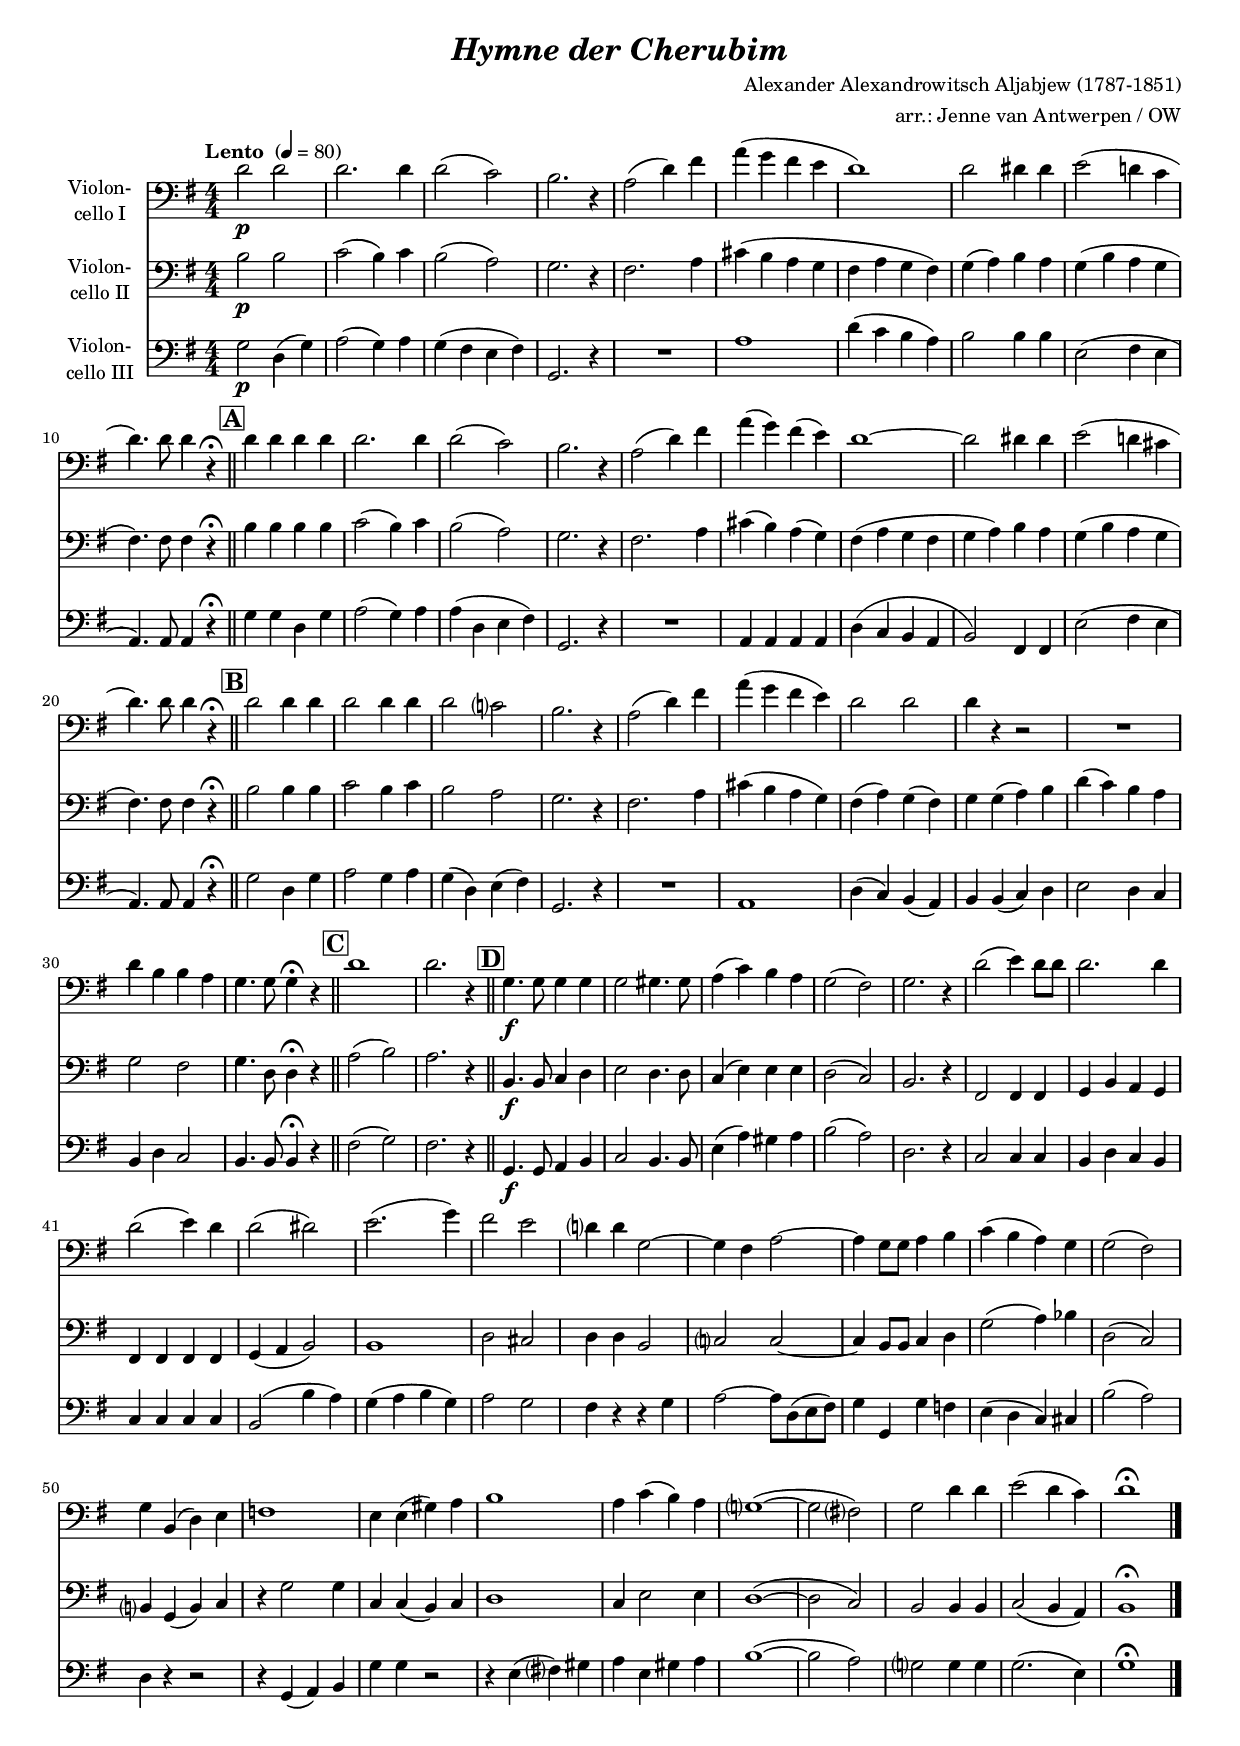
\version "2.18.2"
\include "deutsch.ly"

#(set-global-staff-size 17)

\header {
  title     = \markup \bold \italic "Hymne der Cherubim"
  composer  = "Alexander Alexandrowitsch Aljabjew (1787-1851)"
  arranger  = "arr.: Jenne van Antwerpen / OW"
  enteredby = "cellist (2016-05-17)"
%  piece     = ""
}

voiceconsts = {
  \key g \major
  \time 4/4
  \clef "bass"
  \tempo "Lento " 4=80
  \numericTimeSignature
%  \compressFullBarRests
  \set tupletSpannerDuration = #(ly:make-moment 1 4)
  % Set default beaming for all staves
%  \set Timing.beamExceptions = #'()
%  \set Timing.baseMoment     = #(ly:make-moment 3 8)
%  \set Timing.beatStructure  = #'(1 1)
}

mist = "string ensemble 1"
%miba = "trombone"
miba = "bassoon"
mivc = "trombone"
mikl = "concertina"
%miba = "electric bass (finger)"

boxa = { \bar "||" \mark \markup \box \bold "A" }
boxb = { \bar "||" \mark \markup \box \bold "B" }
boxc = { \bar "||" \mark \markup \box \bold "C" }
boxd = { \bar "||" \mark \markup \box \bold "D" }

va = \relative c' {
  \voiceconsts

  d2\p d
  d2. d4
  d2( c)
  h2. r4
  a2( d4) fis
  a( g fis e
  d1)
  d2 dis4 dis
  e2( d!4 c

  d4.) d8 d4 r\fermata \boxa
  d d d d
  d2. d4
  d2( c)
  h2. r4
  a2( d4) fis
  a( g) fis( e)
  d1~
  d2 dis4 dis

  e2( d!4 cis
  d4.) d8 d4 r\fermata \boxb
  d2 d4 d
  d2 d4 d
  d2 c?
  h2. r4
  a2( d4) fis
  a( g fis e)
  d2 d

  d4 r r2
  R1
  d4 h h a
  g4. g8 g4\fermata r \boxc
  d'1
  d2. r4 \boxd
  g,4.\f g8 g4 g
  g2 gis4. gis8
  a4( c) h a
  g2( fis)

  g2. r4
  d'2( e4) d8 d
  d2. d4
  d2( e4) d
  d2( dis)
  e2.( g4)
  fis2 e
  d?4 d g,2~
  g4 fis a2~
  a4 g8 g a4 h

  c( h a) g
  g2( fis)
  g4 h,( d) e
  f1
  e4 e( gis) a
  h1
  a4 c( h) a
  g?1(~
  g2 fis?)
  g d'4 d
  e2( d4 c)

  d1\fermata \bar "|."
}

vb = \relative c' {
  \voiceconsts

  h2\p h
  c( h4) c
  h2( a)
  g2. r4
  fis2. a4
  cis( h a g
  fis a g fis)
  g( a) h a
  g( h a g

  fis4.) fis8 fis4 r\fermata \boxa
  h h h h
  c2( h4) c
  h2( a)
  g2. r4
  fis2. a4
  cis( h) a( g)
  fis( a g fis
  g a) h a

  g( h a g
  fis4.) fis8 fis4 r\fermata \boxb
  h2 h4 h
  c2 h4 c
  h2 a
  g2. r4
  fis2. a4
  cis( h a g)
  fis( a) g( fis)

  g g( a) h
  d( c) h a
  g2 fis
  g4. d8 d4\fermata r \boxc
  a'2( h)
  a2. r4 \boxd
  h,4.\f h8 c4 d
  e2 d4. d8
  c4( e) e e
  d2( c)

  h2. r4
  fis2 fis4 fis
  g h a g
  fis fis fis fis
  g( a h2)
  h1
  d2 cis
  d4 d h2
  c? c~
  c4 h8 h c4 d

  g2( a4) b
  d,2( c)
  h?4 g( h) c
  r g'2 g4
  c, c( h) c
  d1
  c4 e2 e4
  d1(~
  d2 c)
  h h4 h
  c2( h4 a)

  h1\fermata \bar "|."
}

vc = \relative c' {
  \voiceconsts

  g2\p d4( g)
  a2( g4) a
  g( fis e fis)
  g,2. r4
  R1
  a'1
  d4( c h a)
  h2 h4 h
  e,2( fis4 e

  a,4.) a8 a4 r\fermata \boxa
  g' g d g
  a2( g4) a
  a( d, e fis)
  g,2. r4
  R1
  a4 a a a
  d( c h a
  h2) fis4 fis

  e'2( fis4 e
  a,4.) a8 a4 r\fermata \boxb
  g'2 d4 g
  a2 g4 a
  g( d) e( fis)
  g,2. r4
  R1
  a1
  d4( c) h( a)

  h h( c) d
  e2 d4 c
  h d c2
  h4. h8 h4\fermata r \boxc
  fis'2( g)
  fis2. r4 \boxd
  g,4.\f g8 a4 h
  c2 h4. h8
  e4( a) gis a
  h2( a)

  d,2. r4
  c2 c4 c
  h d c h
  c c c c
  h2( h'4 a)
  g( a h g)
  a2 g
  fis4 r r g
  a2~ a8 d,( e fis)
  g4 g, g' f

  e( d c) cis
  h'2( a)
  d,4 r r2
  r4 g,( a) h
  g' g r2
  r4 e( fis?) gis
  a e gis a
  h1(~
  h2 a)
  g? g4 g
  g2.( e4)

  g1\fermata \bar "|."
}


music = <<
      \new Staff {
        \set Staff.midiInstrument = \mist
        \set Staff.instrumentName = \markup \center-column { "Violon-" "cello I" }
        \transpose g g { \va }
      }

      \new Staff {
        \set Staff.midiInstrument = \miba
        \set Staff.instrumentName = \markup \center-column { "Violon-" "cello II" }
        \transpose g g { \vb }
      }

      \new Staff {
        \set Staff.midiInstrument = \miba
        \set Staff.instrumentName = \markup \center-column { "Violon-" "cello III" }
        \transpose g g { \vc }
      }
>>

\book {
  \score {
   \music
    \layout {}
  }

  \score {
    \unfoldRepeats \music

    \midi {
      \context {
        \Score
      }
    }
  }
}
